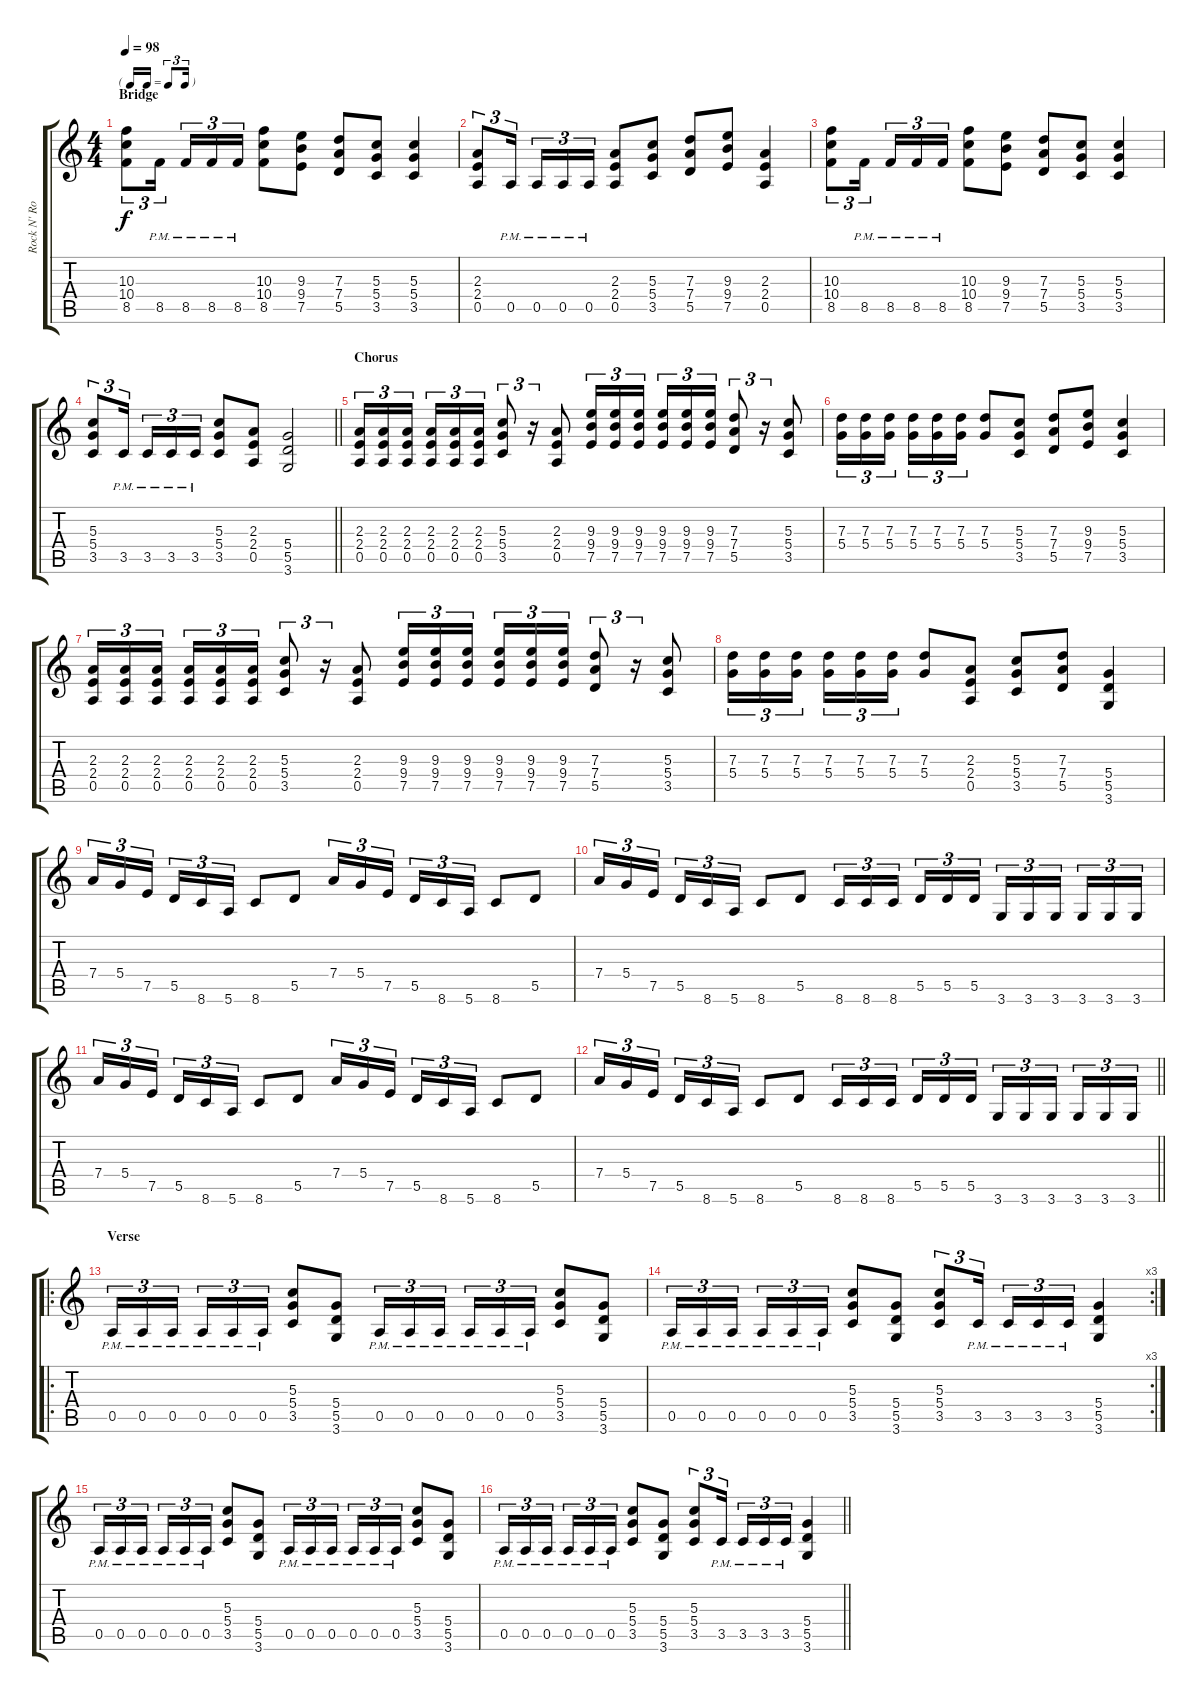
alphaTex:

\track ("Rock N' Rolf" "Rock N' Ro") {instrument distortionguitar}
\staff {score tabs}
\tuning (E4 B3 G3 D3 A2 E2) {hide}
\ts (4 4)
\tf triplet16th
\section ("" "Bridge")
\tempo 98
\clef g2
\ks c
(10.3 10.4 8.5).8{tu (3 2) dy f} 8.5{pm}.16{tu (3 2) beam splitsecondary} 8.5{pm}.16{tu (3 2)} 8.5{pm}.16{tu (3 2)} 8.5{pm}.16{tu (3 2)} (10.3 10.4 8.5).8 (9.3 9.4 7.5).8 (7.3 7.4 5.5).8 (5.3 5.4 3.5).8 (5.3 5.4 3.5).4 |
(2.3 2.4 0.5).8{tu (3 2)} 0.5{pm}.16{tu (3 2) beam splitsecondary} 0.5{pm}.16{tu (3 2)} 0.5{pm}.16{tu (3 2)} 0.5{pm}.16{tu (3 2)} (2.3 2.4 0.5).8 (5.3 5.4 3.5).8 (7.3 7.4 5.5).8 (9.3 9.4 7.5).8 (2.3 2.4 0.5).4 |
(10.3 10.4 8.5).8{tu (3 2)} 8.5{pm}.16{tu (3 2) beam splitsecondary} 8.5{pm}.16{tu (3 2)} 8.5{pm}.16{tu (3 2)} 8.5{pm}.16{tu (3 2)} (10.3 10.4 8.5).8 (9.3 9.4 7.5).8 (7.3 7.4 5.5).8 (5.3 5.4 3.5).8 (5.3 5.4 3.5).4 |
\barLineRight lightlight
(5.3 5.4 3.5).8{tu (3 2)} 3.5{pm}.16{tu (3 2) beam splitsecondary} 3.5{pm}.16{tu (3 2)} 3.5{pm}.16{tu (3 2)} 3.5{pm}.16{tu (3 2)} (5.3 5.4 3.5).8 (2.3 2.4 0.5).8 (5.4 5.5 3.6).2 |
\section ("" "Chorus")
(2.3 2.4 0.5).16{tu (3 2)} (2.3 2.4 0.5).16{tu (3 2)} (2.3 2.4 0.5).16{tu (3 2) beam splitsecondary} (2.3 2.4 0.5).16{tu (3 2)} (2.3 2.4 0.5).16{tu (3 2)} (2.3 2.4 0.5).16{tu (3 2)} (5.3 5.4 3.5).8{tu (3 2)} r.16{tu (3 2)} (2.3 2.4 0.5).8 (9.3 9.4 7.5).16{tu (3 2)} (9.3 9.4 7.5).16{tu (3 2)} (9.3 9.4 7.5).16{tu (3 2) beam splitsecondary} (9.3 9.4 7.5).16{tu (3 2)} (9.3 9.4 7.5).16{tu (3 2)} (9.3 9.4 7.5).16{tu (3 2)} (7.3 7.4 5.5).8{tu (3 2)} r.16{tu (3 2)} (5.3 5.4 3.5).8 |
(7.3 5.4).16{tu (3 2)} (7.3 5.4).16{tu (3 2)} (7.3 5.4).16{tu (3 2) beam splitsecondary} (7.3 5.4).16{tu (3 2)} (7.3 5.4).16{tu (3 2)} (7.3 5.4).16{tu (3 2)} (7.3 5.4).8 (5.3 5.4 3.5).8 (7.3 7.4 5.5).8 (9.3 9.4 7.5).8 (5.3 5.4 3.5).4 |
(2.3 2.4 0.5).16{tu (3 2)} (2.3 2.4 0.5).16{tu (3 2)} (2.3 2.4 0.5).16{tu (3 2) beam splitsecondary} (2.3 2.4 0.5).16{tu (3 2)} (2.3 2.4 0.5).16{tu (3 2)} (2.3 2.4 0.5).16{tu (3 2)} (5.3 5.4 3.5).8{tu (3 2)} r.16{tu (3 2)} (2.3 2.4 0.5).8 (9.3 9.4 7.5).16{tu (3 2)} (9.3 9.4 7.5).16{tu (3 2)} (9.3 9.4 7.5).16{tu (3 2) beam splitsecondary} (9.3 9.4 7.5).16{tu (3 2)} (9.3 9.4 7.5).16{tu (3 2)} (9.3 9.4 7.5).16{tu (3 2)} (7.3 7.4 5.5).8{tu (3 2)} r.16{tu (3 2)} (5.3 5.4 3.5).8 |
(7.3 5.4).16{tu (3 2)} (7.3 5.4).16{tu (3 2)} (7.3 5.4).16{tu (3 2) beam splitsecondary} (7.3 5.4).16{tu (3 2)} (7.3 5.4).16{tu (3 2)} (7.3 5.4).16{tu (3 2)} (7.3 5.4).8 (2.3 2.4 0.5).8 (5.3 5.4 3.5).8 (7.3 7.4 5.5).8 (5.4 5.5 3.6).4 |
7.4.16{tu (3 2)} 5.4.16{tu (3 2)} 7.5.16{tu (3 2) beam splitsecondary} 5.5.16{tu (3 2)} 8.6.16{tu (3 2)} 5.6.16{tu (3 2)} 8.6.8 5.5.8 7.4.16{tu (3 2)} 5.4.16{tu (3 2)} 7.5.16{tu (3 2) beam splitsecondary} 5.5.16{tu (3 2)} 8.6.16{tu (3 2)} 5.6.16{tu (3 2)} 8.6.8 5.5.8 |
7.4.16{tu (3 2)} 5.4.16{tu (3 2)} 7.5.16{tu (3 2) beam splitsecondary} 5.5.16{tu (3 2)} 8.6.16{tu (3 2)} 5.6.16{tu (3 2)} 8.6.8 5.5.8 8.6.16{tu (3 2)} 8.6.16{tu (3 2)} 8.6.16{tu (3 2) beam splitsecondary} 5.5.16{tu (3 2)} 5.5.16{tu (3 2)} 5.5.16{tu (3 2)} 3.6.16{tu (3 2)} 3.6.16{tu (3 2)} 3.6.16{tu (3 2) beam splitsecondary} 3.6.16{tu (3 2)} 3.6.16{tu (3 2)} 3.6.16{tu (3 2)} |
7.4.16{tu (3 2)} 5.4.16{tu (3 2)} 7.5.16{tu (3 2) beam splitsecondary} 5.5.16{tu (3 2)} 8.6.16{tu (3 2)} 5.6.16{tu (3 2)} 8.6.8 5.5.8 7.4.16{tu (3 2)} 5.4.16{tu (3 2)} 7.5.16{tu (3 2) beam splitsecondary} 5.5.16{tu (3 2)} 8.6.16{tu (3 2)} 5.6.16{tu (3 2)} 8.6.8 5.5.8 |
\barLineRight lightlight
7.4.16{tu (3 2)} 5.4.16{tu (3 2)} 7.5.16{tu (3 2) beam splitsecondary} 5.5.16{tu (3 2)} 8.6.16{tu (3 2)} 5.6.16{tu (3 2)} 8.6.8 5.5.8 8.6.16{tu (3 2)} 8.6.16{tu (3 2)} 8.6.16{tu (3 2) beam splitsecondary} 5.5.16{tu (3 2)} 5.5.16{tu (3 2)} 5.5.16{tu (3 2)} 3.6.16{tu (3 2)} 3.6.16{tu (3 2)} 3.6.16{tu (3 2) beam splitsecondary} 3.6.16{tu (3 2)} 3.6.16{tu (3 2)} 3.6.16{tu (3 2)} |
\ro
\section ("" "Verse")
0.5{pm}.16{tu (3 2)} 0.5{pm}.16{tu (3 2)} 0.5{pm}.16{tu (3 2) beam splitsecondary} 0.5{pm}.16{tu (3 2)} 0.5{pm}.16{tu (3 2)} 0.5{pm}.16{tu (3 2)} (5.3 5.4 3.5).8 (5.4 5.5 3.6).8 0.5{pm}.16{tu (3 2)} 0.5{pm}.16{tu (3 2)} 0.5{pm}.16{tu (3 2) beam splitsecondary} 0.5{pm}.16{tu (3 2)} 0.5{pm}.16{tu (3 2)} 0.5{pm}.16{tu (3 2)} (5.3 5.4 3.5).8 (5.4 5.5 3.6).8 |
\rc 3
0.5{pm}.16{tu (3 2)} 0.5{pm}.16{tu (3 2)} 0.5{pm}.16{tu (3 2) beam splitsecondary} 0.5{pm}.16{tu (3 2)} 0.5{pm}.16{tu (3 2)} 0.5{pm}.16{tu (3 2)} (5.3 5.4 3.5).8 (5.4 5.5 3.6).8 (5.3 5.4 3.5).8{tu (3 2)} 3.5{pm}.16{tu (3 2) beam splitsecondary} 3.5{pm}.16{tu (3 2)} 3.5{pm}.16{tu (3 2)} 3.5{pm}.16{tu (3 2)} (5.4 5.5 3.6).4 |
0.5{pm}.16{tu (3 2)} 0.5{pm}.16{tu (3 2)} 0.5{pm}.16{tu (3 2) beam splitsecondary} 0.5{pm}.16{tu (3 2)} 0.5{pm}.16{tu (3 2)} 0.5{pm}.16{tu (3 2)} (5.3 5.4 3.5).8 (5.4 5.5 3.6).8 0.5{pm}.16{tu (3 2)} 0.5{pm}.16{tu (3 2)} 0.5{pm}.16{tu (3 2) beam splitsecondary} 0.5{pm}.16{tu (3 2)} 0.5{pm}.16{tu (3 2)} 0.5{pm}.16{tu (3 2)} (5.3 5.4 3.5).8 (5.4 5.5 3.6).8 |
\barLineRight lightlight
0.5{pm}.16{tu (3 2)} 0.5{pm}.16{tu (3 2)} 0.5{pm}.16{tu (3 2) beam splitsecondary} 0.5{pm}.16{tu (3 2)} 0.5{pm}.16{tu (3 2)} 0.5{pm}.16{tu (3 2)} (5.3 5.4 3.5).8 (5.4 5.5 3.6).8 (5.3 5.4 3.5).8{tu (3 2)} 3.5{pm}.16{tu (3 2) beam splitsecondary} 3.5{pm}.16{tu (3 2)} 3.5{pm}.16{tu (3 2)} 3.5{pm}.16{tu (3 2)} (5.4 5.5 3.6).4
